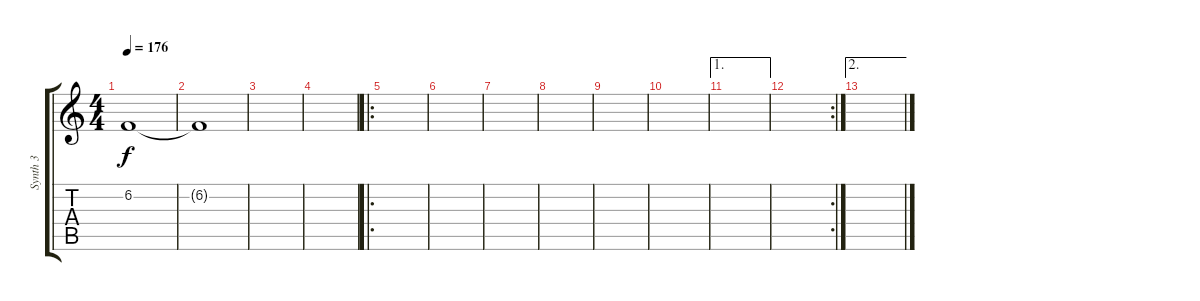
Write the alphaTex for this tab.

\track ("Synth 3" "Synth 3") {instrument pad4choir}
\staff {score tabs}
\tuning (E4 B3 G3 D3 A2 D2) {hide}
\ts (4 4)
\tempo 176
\clef g2
\ks c
6.2.1{dy f} |
6.2{t}.1 |
|
|
\ro
|
|
|
|
|
|
\ae 1
|
\rc 2
|
\ae 2
